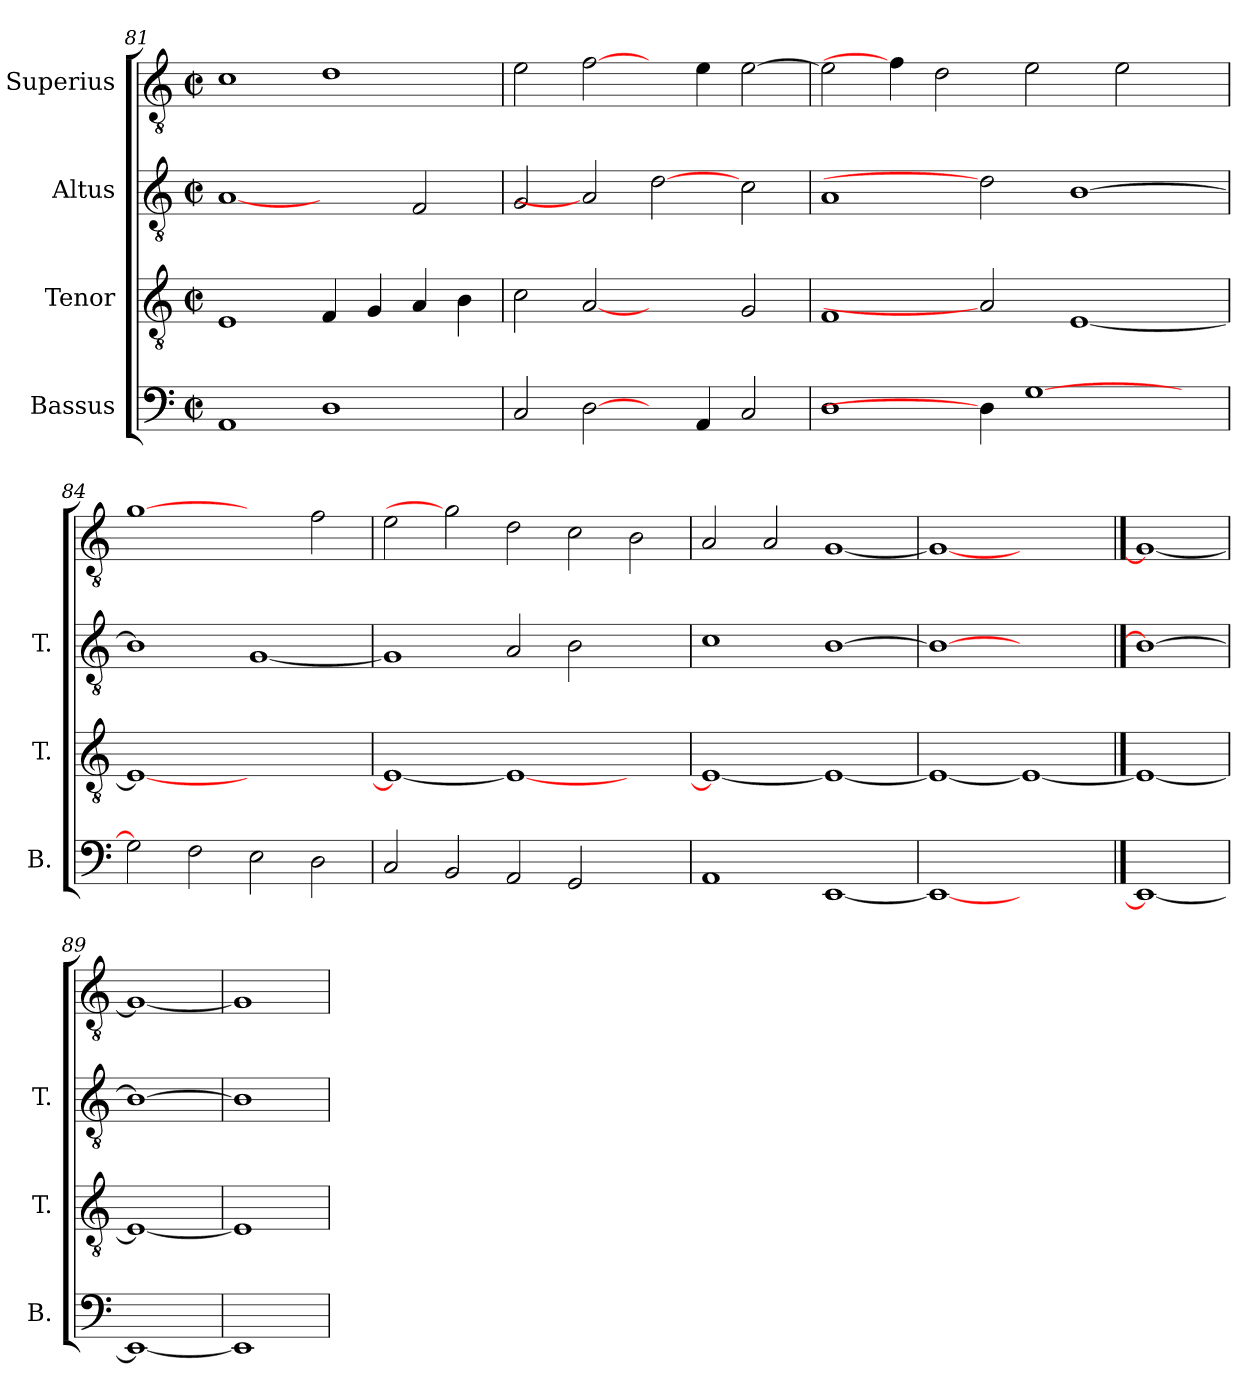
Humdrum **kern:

**kern	**kern	**kern	**kern
*part4	*part3	*part2	*part1
*staff4	*staff3	*staff2	*staff1
*I"Bassus	*I"Tenor	*I"Altus	*I"Superius
*I'B.	*I'T.	*I'T.	*
*clefF4	*clefGv2	*clefGv2	*clefGv2
*	*ITrd7c12	*ITrd7c12	*ITrd7c12
*k[]	*k[]	*k[]	*k[]
*C:	*C:	*C:	*C:
*M2/2	*M2/2	*M2/2	*M2/2
*met(c|)	*met(c|)	*met(c|)	*met(c|)
=81	=81	=81	=81
1AAi	1EEi	[1AAi	1Ci
1Di	4FFi/	2ryy	1Di
.	4GGi/	.	.
.	4AAi/	2FFi/	.
.	4BBi\	.	.
=82	=82	=82	=82
2Ci/	2Ci\	2GGi/	2Ei\
[2Di\	[2AAi	2AAi]	[2Fi\
4ryy	2ryy	[2Di	4ryy
4AAi/	.	.	4Ei\
2Ci/	2GGi/	2Ci\	[>2Ei\
=83	=83	=83	=83
1Di	1FFi	1AAi	2Ei\]
.	.	.	4Fi\]
.	.	.	2Di\
4Di\]	2AAi]	2Di]	.
[>1Gi	.	.	2Ei\
.	[<1EEi	[>1BBi	.
.	.	.	2Ei\
4ryy	.	.	4ryy
!!LO:PB:g=z
=84	=84	=84	=84
2Gi\]	1EEi_<	1BBi]	[1Gi
2Fi\	.	.	.
2Ei\	1ryy	[<1GGi	2ryy
2Di\	.	.	2Fi\
=85	=85	=85	=85
2Ci/	1EEi_<	1GGi]	2Ei\
2BBi/	.	.	2Gi]
2AAi/	1EEi_	2AAi/	2Di\
2GGi/	.	2BBi\	2Ci\
2ryy	2ryy	2ryy	2BBi\
=86	=86	=86	=86
1AAi	1EEi_<	1Ci	2AAi/
.	.	.	2AAi/
[<1EEi	1EEi_	[>1BBi	[<1GGi
=87	=87	=87	=87
1EEi_<	1EEi_<	1BBi_>	1GGi_<
1ryy	1EEi_	1ryy	1ryy
==88	==88	==88	==88
1EEi_	1EEi_	1BBi_	1GGi_
=89	=89	=89	=89
1EEi_	1EEi_	1BBi_	1GGi_
=90	=90	=90	=90
1EEi]	1EEi]	1BBi]	1GGi]
=	=	=	=
*-	*-	*-	*-
